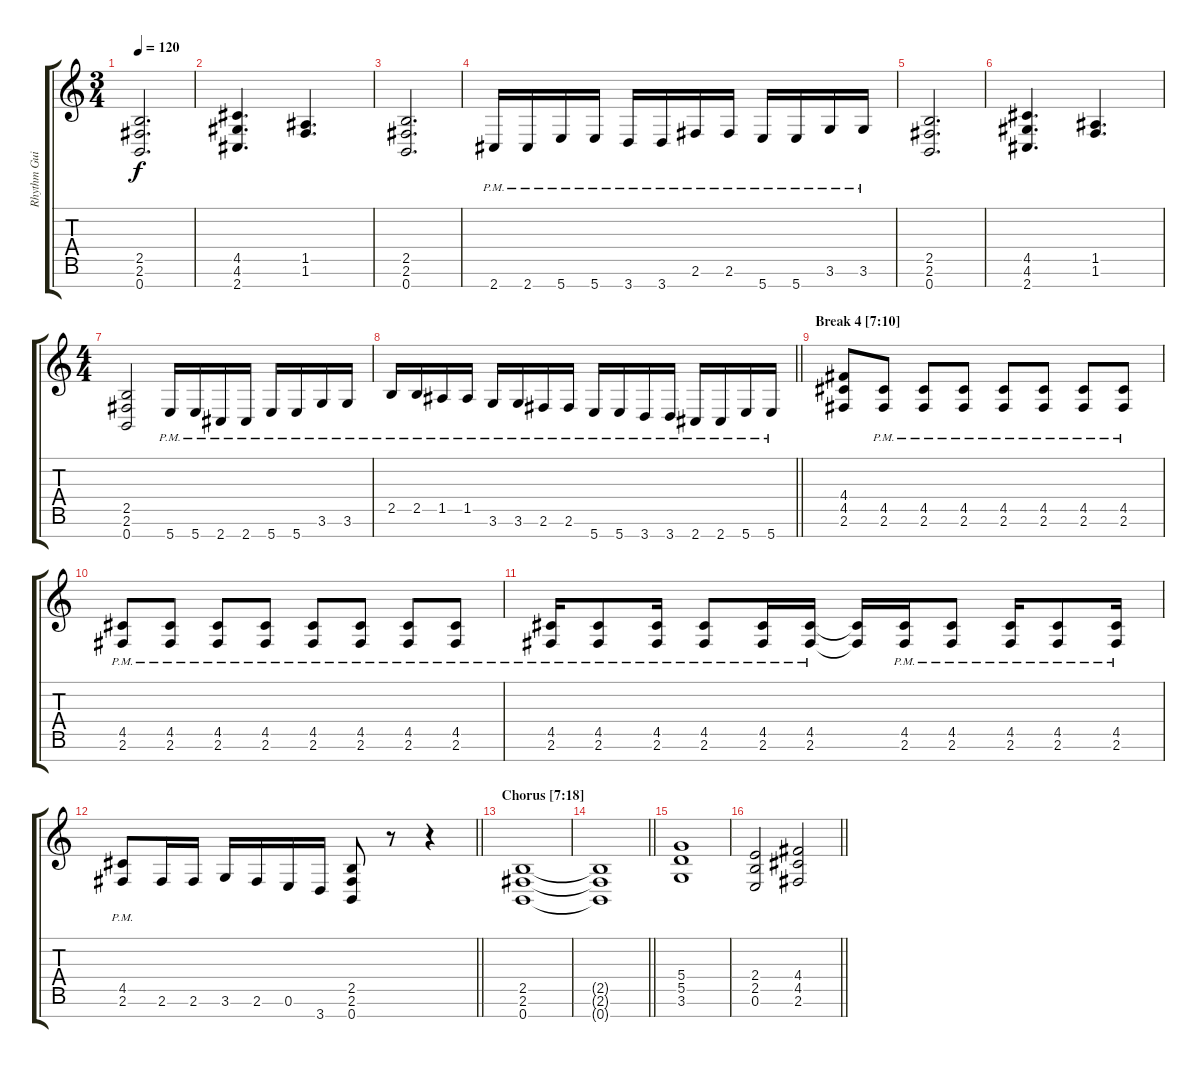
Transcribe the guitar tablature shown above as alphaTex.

\track ("Rhythm Guitar I" "Rhythm Gui") {instrument distortionguitar}
\staff {score tabs}
\tuning (E4 B3 G3 D3 A2 E2 B1) {hide}
\ts (3 4)
\tempo 120
\clef g2
\ks c
(2.5 2.6 0.7).2{d dy f} |
(4.5 4.6 2.7).4{d} (1.5 1.6).4{d} |
(2.5 2.6 0.7).2{d} |
2.7{pm}.16 2.7{pm}.16 5.7{pm}.16 5.7{pm}.16 3.7{pm}.16 3.7{pm}.16 2.6{pm}.16 2.6{pm}.16 5.7{pm}.16 5.7{pm}.16 3.6{pm}.16 3.6{pm}.16 |
(2.5 2.6 0.7).2{d} |
(4.5 4.6 2.7).4{d} (1.5 1.6).4{d} |
\ts (4 4)
(2.5 2.6 0.7).2 5.7{pm}.16 5.7{pm}.16 2.7{pm}.16 2.7{pm}.16 5.7{pm}.16 5.7{pm}.16 3.6{pm}.16 3.6{pm}.16 |
\barLineRight lightlight
2.5{pm}.16 2.5{pm}.16 1.5{pm}.16 1.5{pm}.16 3.6{pm}.16 3.6{pm}.16 2.6{pm}.16 2.6{pm}.16 5.7{pm}.16 5.7{pm}.16 3.7{pm}.16 3.7{pm}.16 2.7{pm}.16 2.7{pm}.16 5.7{pm}.16 5.7{pm}.16 |
\section ("" "Break 4 [7:10]")
(4.4 4.5 2.6).8 (4.5{pm} 2.6{pm}).8 (4.5{pm} 2.6{pm}).8 (4.5{pm} 2.6{pm}).8 (4.5{pm} 2.6{pm}).8 (4.5{pm} 2.6{pm}).8 (4.5{pm} 2.6{pm}).8 (4.5{pm} 2.6{pm}).8 |
(4.5{pm} 2.6{pm}).8 (4.5{pm} 2.6{pm}).8 (4.5{pm} 2.6{pm}).8 (4.5{pm} 2.6{pm}).8 (4.5{pm} 2.6{pm}).8 (4.5{pm} 2.6{pm}).8 (4.5{pm} 2.6{pm}).8 (4.5{pm} 2.6{pm}).8 |
(4.5{pm} 2.6{pm}).16 (4.5{pm} 2.6{pm}).8 (4.5{pm} 2.6{pm}).16 (4.5{pm} 2.6{pm}).8 (4.5{pm} 2.6{pm}).16 (4.5{pm} 2.6{pm}).16 (4.5{t} 2.6{t}).16 (4.5{pm} 2.6{pm}).16 (4.5{pm} 2.6{pm}).8 (4.5{pm} 2.6{pm}).16 (4.5{pm} 2.6{pm}).8 (4.5{pm} 2.6{pm}).16 |
\barLineRight lightlight
(4.5{pm} 2.6{pm}).8 2.6.16 2.6.16 3.6.16 2.6.16 0.6.16 3.7.16 (2.5 2.6 0.7).8 r.8 r.4 |
\section ("" "Chorus [7:18]")
(2.5 2.6 0.7).1 |
\barLineRight lightlight
(2.5{t} 2.6{t} 0.7{t}).1 |
(5.4 5.5 3.6).1 |
\barLineRight lightlight
(2.4 2.5 0.6).2 (4.4 4.5 2.6).2
